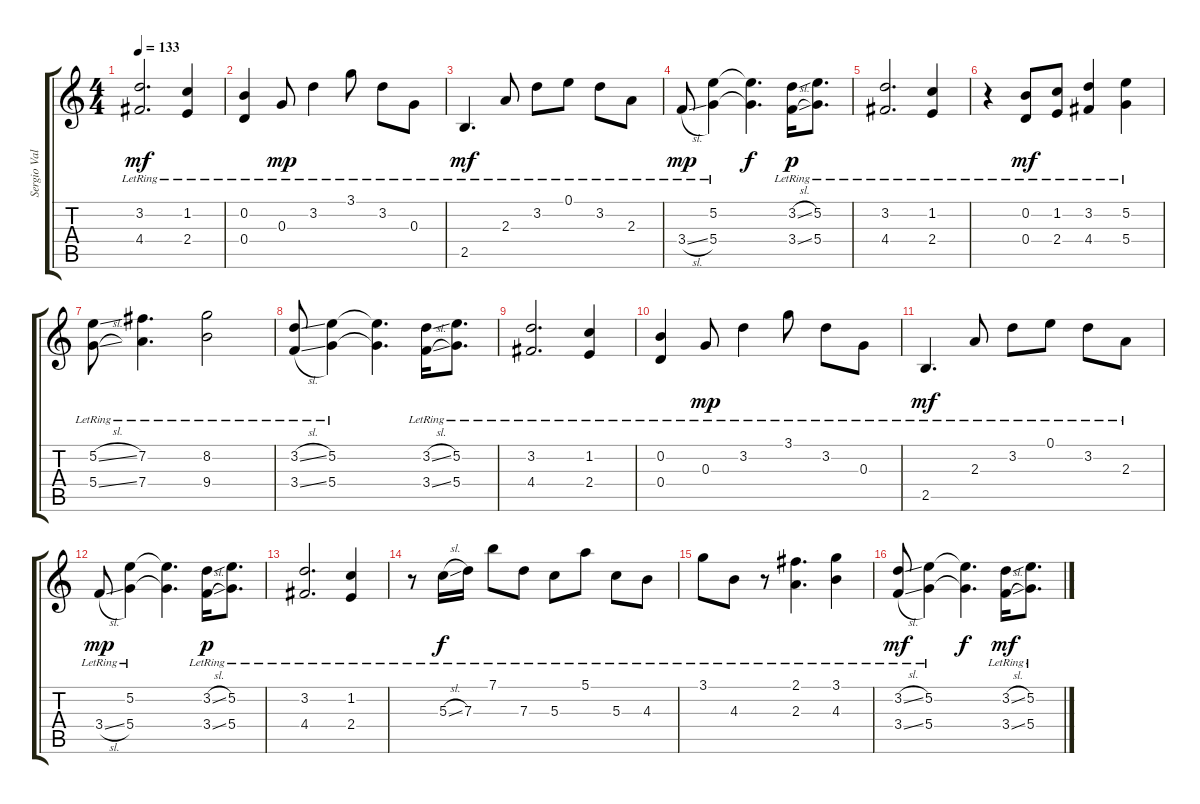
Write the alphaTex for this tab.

\track ("Sergio Vallín" "Sergio Val") {instrument acousticguitarnylon}
\staff {score tabs}
\tuning (E4 B3 G3 D3 A2 E2) {hide}
\ts (4 4)
\tempo 133
\clef g2
\ks c
(3.2{lr} 4.4{lr}).2{d dy mf} (1.2{lr} 2.4{lr}).4 |
(0.2{lr} 0.4{lr}).4 0.3{lr}.8{dy mp} 3.2{lr}.4 3.1{lr}.8 3.2{lr}.8 0.3{lr}.8 |
2.5{lr}.4{d dy mf} 2.3{lr}.8 3.2{lr}.8 0.1{lr}.8 3.2{lr}.8 2.3{lr}.8 |
3.4{sl lr}.8{dy mp} (5.2{lr} 5.4{lr}).4 (5.2{t} 5.4{t}).4{d dy f} (3.2{sl lr} 3.4{sl lr}).16{dy p} (5.2{lr} 5.4{lr}).8{d} |
(3.2{lr} 4.4{lr}).2{d} (1.2{lr} 2.4{lr}).4 |
r.4 (0.2{lr} 0.4{lr}).8{dy mf} (1.2{lr} 2.4{lr}).8 (3.2{lr} 4.4{lr}).4 (5.2{lr} 5.4{lr}).4 |
(5.2{sl lr} 5.4{sl lr}).8 (7.2{lr} 7.4{lr}).4{d} (8.2{lr} 9.4{lr}).2 |
(3.2{sl lr} 3.4{sl lr}).8 (5.2{lr} 5.4{lr}).4 (5.2{t} 5.4{t}).4{d} (3.2{sl lr} 3.4{sl lr}).16 (5.2{lr} 5.4{lr}).8{d} |
(3.2{lr} 4.4{lr}).2{d} (1.2{lr} 2.4{lr}).4 |
(0.2{lr} 0.4{lr}).4 0.3{lr}.8{dy mp} 3.2{lr}.4 3.1{lr}.8 3.2{lr}.8 0.3{lr}.8 |
2.5{lr}.4{d dy mf} 2.3{lr}.8 3.2{lr}.8 0.1{lr}.8 3.2{lr}.8 2.3{lr}.8 |
3.4{sl lr}.8{dy mp} (5.2{lr} 5.4{lr}).4 (5.2{t} 5.4{t}).4{d} (3.2{sl lr} 3.4{sl lr}).16{dy p} (5.2{lr} 5.4{lr}).8{d} |
(3.2{lr} 4.4{lr}).2{d} (1.2{lr} 2.4{lr}).4 |
r.8 5.3{sl lr}.16{dy f} 7.3{lr}.16 7.1{lr}.8 7.3{lr}.8 5.3{lr}.8 5.1{lr}.8 5.3{lr}.8 4.3{lr}.8 |
3.1{lr}.8 4.3{lr}.8 r.8 (2.1{lr} 2.3{lr}).4{d} (3.1{lr} 4.3{lr}).4 |
(3.2{sl lr} 3.4{sl lr}).8{dy mf} (5.2{lr} 5.4{lr}).4 (5.2{t} 5.4{t}).4{d dy f} (3.2{sl lr} 3.4{sl lr}).16{dy mf} (5.2{lr} 5.4{lr}).8{d}
